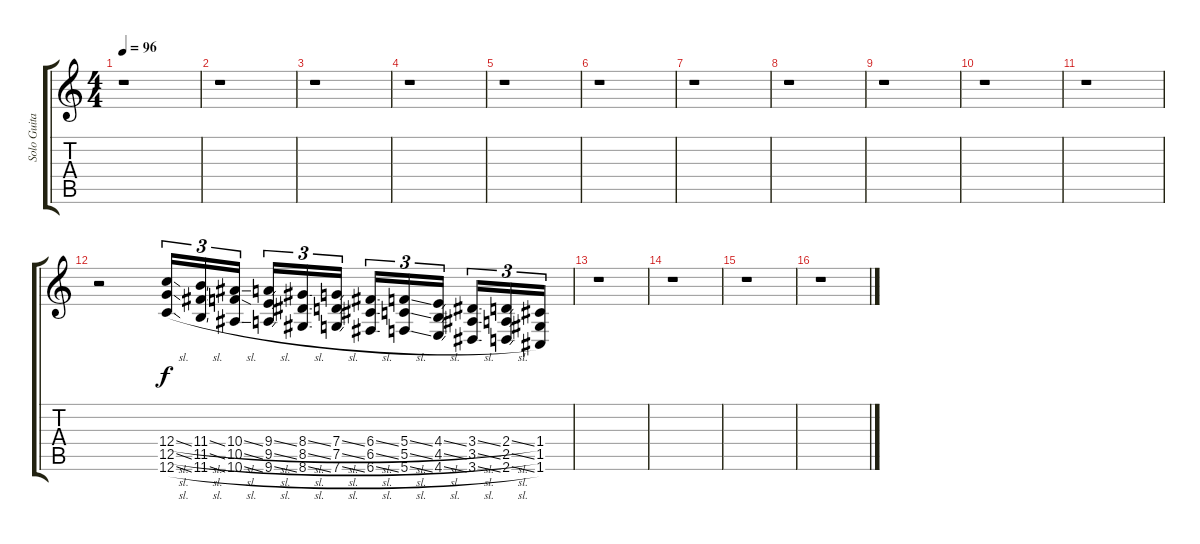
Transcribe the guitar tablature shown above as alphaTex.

\track ("Solo Guitar" "Solo Guita") {instrument distortionguitar}
\staff {score tabs}
\tuning (D4 A3 F3 C3 G2 C2) {hide}
\ts (4 4)
\tempo 96
\clef g2
\ks c
r.1{dy f} |
r.1 |
r.1 |
r.1 |
r.1 |
r.1 |
r.1 |
r.1 |
r.1 |
r.1 |
r.1 |
r.2 (12.4{sl} 12.5{sl} 12.6{sl}).16{tu (3 2)} (11.4{sl} 11.5{sl} 11.6{sl}).16{tu (3 2)} (10.4{sl} 10.5{sl} 10.6{sl}).16{tu (3 2) beam splitsecondary} (9.4{sl} 9.5{sl} 9.6{sl}).16{tu (3 2)} (8.4{sl} 8.5{sl} 8.6{sl}).16{tu (3 2)} (7.4{sl} 7.5{sl} 7.6{sl}).16{tu (3 2)} (6.4{sl} 6.5{sl} 6.6{sl}).16{tu (3 2)} (5.4{sl} 5.5{sl} 5.6{sl}).16{tu (3 2)} (4.4{sl} 4.5{sl} 4.6{sl}).16{tu (3 2) beam splitsecondary} (3.4{sl} 3.5{sl} 3.6{sl}).16{tu (3 2)} (2.4{sl} 2.5{sl} 2.6{sl}).16{tu (3 2)} (1.4 1.5 1.6).16{tu (3 2)} |
r.1 |
r.1 |
r.1 |
r.1
